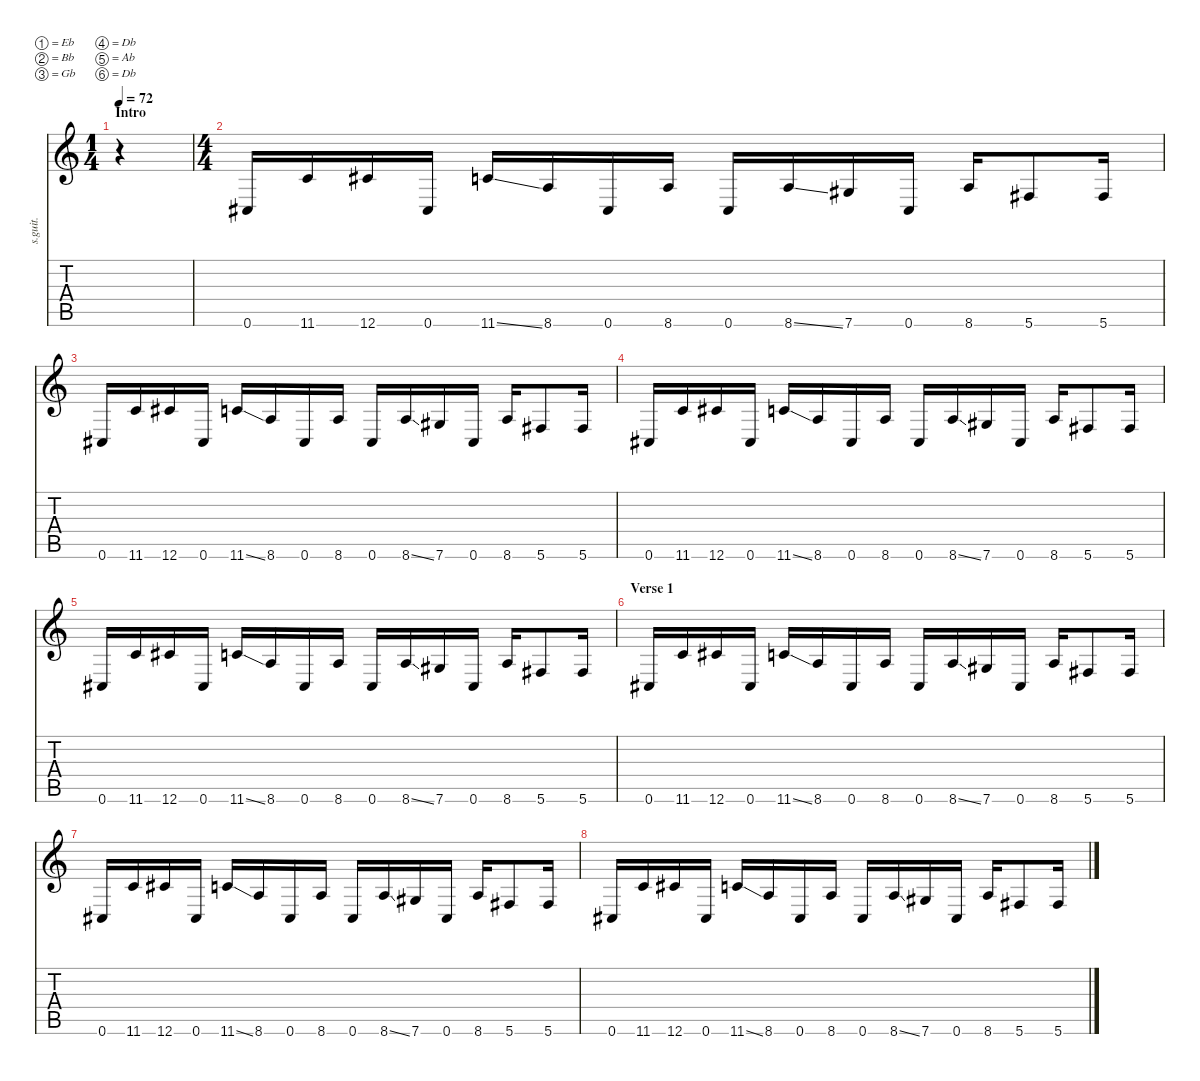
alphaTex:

\defaultSystemsLayout 4
\hideDynamics
\bracketExtendMode nobrackets
\track ("Stephen Carpenter 1" "s.guit.") {instrument distortionguitar}
\staff {score tabs}
\tuning (Eb4 Bb3 Gb3 Db3 Ab2 Db2)
\ts (1 4)
\beaming (8 2 2 2 2)
\section ("" "Intro")
\tempo 72
\clef g2
\ks c
r.4{dy fff instrument distortionguitar} |
\ts (4 4)
\beaming (8 2 2 2 2)
0.6{acc #}.16{lyrics (0 "") lyrics (1 "") lyrics (2 "") lyrics (3 "") lyrics (4 "")} 11.6.16{lyrics (0 "") lyrics (1 "") lyrics (2 "") lyrics (3 "") lyrics (4 "")} 12.6{acc #}.16{lyrics (0 "") lyrics (1 "") lyrics (2 "") lyrics (3 "") lyrics (4 "")} 0.6{acc #}.16{lyrics (0 "") lyrics (1 "") lyrics (2 "") lyrics (3 "") lyrics (4 "")} 11.6{ss}.16{lyrics (0 "") lyrics (1 "") lyrics (2 "") lyrics (3 "") lyrics (4 "")} 8.6.16{lyrics (0 "") lyrics (1 "") lyrics (2 "") lyrics (3 "") lyrics (4 "")} 0.6{acc #}.16{lyrics (0 "") lyrics (1 "") lyrics (2 "") lyrics (3 "") lyrics (4 "")} 8.6.16{lyrics (0 "") lyrics (1 "") lyrics (2 "") lyrics (3 "") lyrics (4 "")} 0.6{acc #}.16{lyrics (0 "") lyrics (1 "") lyrics (2 "") lyrics (3 "") lyrics (4 "")} 8.6{ss}.16{lyrics (0 "") lyrics (1 "") lyrics (2 "") lyrics (3 "") lyrics (4 "")} 7.6{acc #}.16{lyrics (0 "") lyrics (1 "") lyrics (2 "") lyrics (3 "") lyrics (4 "")} 0.6{acc #}.16{lyrics (0 "") lyrics (1 "") lyrics (2 "") lyrics (3 "") lyrics (4 "")} 8.6.16{lyrics (0 "") lyrics (1 "") lyrics (2 "") lyrics (3 "") lyrics (4 "")} 5.6{acc #}.8{lyrics (0 "") lyrics (1 "") lyrics (2 "") lyrics (3 "") lyrics (4 "")} 5.6{acc #}.16{lyrics (0 "") lyrics (1 "") lyrics (2 "") lyrics (3 "") lyrics (4 "")} |
0.6{acc #}.16{lyrics (0 "") lyrics (1 "") lyrics (2 "") lyrics (3 "") lyrics (4 "")} 11.6.16{lyrics (0 "") lyrics (1 "") lyrics (2 "") lyrics (3 "") lyrics (4 "")} 12.6{acc #}.16{lyrics (0 "") lyrics (1 "") lyrics (2 "") lyrics (3 "") lyrics (4 "")} 0.6{acc #}.16{lyrics (0 "") lyrics (1 "") lyrics (2 "") lyrics (3 "") lyrics (4 "")} 11.6{ss}.16{lyrics (0 "") lyrics (1 "") lyrics (2 "") lyrics (3 "") lyrics (4 "")} 8.6.16{lyrics (0 "") lyrics (1 "") lyrics (2 "") lyrics (3 "") lyrics (4 "")} 0.6{acc #}.16{lyrics (0 "") lyrics (1 "") lyrics (2 "") lyrics (3 "") lyrics (4 "")} 8.6.16{lyrics (0 "") lyrics (1 "") lyrics (2 "") lyrics (3 "") lyrics (4 "")} 0.6{acc #}.16{lyrics (0 "") lyrics (1 "") lyrics (2 "") lyrics (3 "") lyrics (4 "")} 8.6{ss}.16{lyrics (0 "") lyrics (1 "") lyrics (2 "") lyrics (3 "") lyrics (4 "")} 7.6{acc #}.16{lyrics (0 "") lyrics (1 "") lyrics (2 "") lyrics (3 "") lyrics (4 "")} 0.6{acc #}.16{lyrics (0 "") lyrics (1 "") lyrics (2 "") lyrics (3 "") lyrics (4 "")} 8.6.16{lyrics (0 "") lyrics (1 "") lyrics (2 "") lyrics (3 "") lyrics (4 "")} 5.6{acc #}.8{lyrics (0 "") lyrics (1 "") lyrics (2 "") lyrics (3 "") lyrics (4 "")} 5.6{acc #}.16{lyrics (0 "") lyrics (1 "") lyrics (2 "") lyrics (3 "") lyrics (4 "")} |
0.6{acc #}.16{lyrics (0 "") lyrics (1 "") lyrics (2 "") lyrics (3 "") lyrics (4 "")} 11.6.16{lyrics (0 "") lyrics (1 "") lyrics (2 "") lyrics (3 "") lyrics (4 "")} 12.6{acc #}.16{lyrics (0 "") lyrics (1 "") lyrics (2 "") lyrics (3 "") lyrics (4 "")} 0.6{acc #}.16{lyrics (0 "") lyrics (1 "") lyrics (2 "") lyrics (3 "") lyrics (4 "")} 11.6{ss}.16{lyrics (0 "") lyrics (1 "") lyrics (2 "") lyrics (3 "") lyrics (4 "")} 8.6.16{lyrics (0 "") lyrics (1 "") lyrics (2 "") lyrics (3 "") lyrics (4 "")} 0.6{acc #}.16{lyrics (0 "") lyrics (1 "") lyrics (2 "") lyrics (3 "") lyrics (4 "")} 8.6.16{lyrics (0 "") lyrics (1 "") lyrics (2 "") lyrics (3 "") lyrics (4 "")} 0.6{acc #}.16{lyrics (0 "") lyrics (1 "") lyrics (2 "") lyrics (3 "") lyrics (4 "")} 8.6{ss}.16{lyrics (0 "") lyrics (1 "") lyrics (2 "") lyrics (3 "") lyrics (4 "")} 7.6{acc #}.16{lyrics (0 "") lyrics (1 "") lyrics (2 "") lyrics (3 "") lyrics (4 "")} 0.6{acc #}.16{lyrics (0 "") lyrics (1 "") lyrics (2 "") lyrics (3 "") lyrics (4 "")} 8.6.16{lyrics (0 "") lyrics (1 "") lyrics (2 "") lyrics (3 "") lyrics (4 "")} 5.6{acc #}.8{lyrics (0 "") lyrics (1 "") lyrics (2 "") lyrics (3 "") lyrics (4 "")} 5.6{acc #}.16{lyrics (0 "") lyrics (1 "") lyrics (2 "") lyrics (3 "") lyrics (4 "")} |
0.6{acc #}.16{lyrics (0 "") lyrics (1 "") lyrics (2 "") lyrics (3 "") lyrics (4 "")} 11.6.16{lyrics (0 "") lyrics (1 "") lyrics (2 "") lyrics (3 "") lyrics (4 "")} 12.6{acc #}.16{lyrics (0 "") lyrics (1 "") lyrics (2 "") lyrics (3 "") lyrics (4 "")} 0.6{acc #}.16{lyrics (0 "") lyrics (1 "") lyrics (2 "") lyrics (3 "") lyrics (4 "")} 11.6{ss}.16{lyrics (0 "") lyrics (1 "") lyrics (2 "") lyrics (3 "") lyrics (4 "")} 8.6.16{lyrics (0 "") lyrics (1 "") lyrics (2 "") lyrics (3 "") lyrics (4 "")} 0.6{acc #}.16{lyrics (0 "") lyrics (1 "") lyrics (2 "") lyrics (3 "") lyrics (4 "")} 8.6.16{lyrics (0 "") lyrics (1 "") lyrics (2 "") lyrics (3 "") lyrics (4 "")} 0.6{acc #}.16{lyrics (0 "") lyrics (1 "") lyrics (2 "") lyrics (3 "") lyrics (4 "")} 8.6{ss}.16{lyrics (0 "") lyrics (1 "") lyrics (2 "") lyrics (3 "") lyrics (4 "")} 7.6{acc #}.16{lyrics (0 "") lyrics (1 "") lyrics (2 "") lyrics (3 "") lyrics (4 "")} 0.6{acc #}.16{lyrics (0 "") lyrics (1 "") lyrics (2 "") lyrics (3 "") lyrics (4 "")} 8.6.16{lyrics (0 "") lyrics (1 "") lyrics (2 "") lyrics (3 "") lyrics (4 "")} 5.6{acc #}.8{lyrics (0 "") lyrics (1 "") lyrics (2 "") lyrics (3 "") lyrics (4 "")} 5.6{acc #}.16{lyrics (0 "") lyrics (1 "") lyrics (2 "") lyrics (3 "") lyrics (4 "")} |
\section ("" "Verse 1")
0.6{acc #}.16{lyrics (0 "") lyrics (1 "") lyrics (2 "") lyrics (3 "") lyrics (4 "")} 11.6.16{lyrics (0 "") lyrics (1 "") lyrics (2 "") lyrics (3 "") lyrics (4 "")} 12.6{acc #}.16{lyrics (0 "") lyrics (1 "") lyrics (2 "") lyrics (3 "") lyrics (4 "")} 0.6{acc #}.16{lyrics (0 "") lyrics (1 "") lyrics (2 "") lyrics (3 "") lyrics (4 "")} 11.6{ss}.16{lyrics (0 "") lyrics (1 "") lyrics (2 "") lyrics (3 "") lyrics (4 "")} 8.6.16{lyrics (0 "") lyrics (1 "") lyrics (2 "") lyrics (3 "") lyrics (4 "")} 0.6{acc #}.16{lyrics (0 "") lyrics (1 "") lyrics (2 "") lyrics (3 "") lyrics (4 "")} 8.6.16{lyrics (0 "") lyrics (1 "") lyrics (2 "") lyrics (3 "") lyrics (4 "")} 0.6{acc #}.16{lyrics (0 "") lyrics (1 "") lyrics (2 "") lyrics (3 "") lyrics (4 "")} 8.6{ss}.16{lyrics (0 "") lyrics (1 "") lyrics (2 "") lyrics (3 "") lyrics (4 "")} 7.6{acc #}.16{lyrics (0 "") lyrics (1 "") lyrics (2 "") lyrics (3 "") lyrics (4 "")} 0.6{acc #}.16{lyrics (0 "") lyrics (1 "") lyrics (2 "") lyrics (3 "") lyrics (4 "")} 8.6.16{lyrics (0 "") lyrics (1 "") lyrics (2 "") lyrics (3 "") lyrics (4 "")} 5.6{acc #}.8{lyrics (0 "") lyrics (1 "") lyrics (2 "") lyrics (3 "") lyrics (4 "")} 5.6{acc #}.16{lyrics (0 "") lyrics (1 "") lyrics (2 "") lyrics (3 "") lyrics (4 "")} |
0.6{acc #}.16{lyrics (0 "") lyrics (1 "") lyrics (2 "") lyrics (3 "") lyrics (4 "")} 11.6.16{lyrics (0 "") lyrics (1 "") lyrics (2 "") lyrics (3 "") lyrics (4 "")} 12.6{acc #}.16{lyrics (0 "") lyrics (1 "") lyrics (2 "") lyrics (3 "") lyrics (4 "")} 0.6{acc #}.16{lyrics (0 "") lyrics (1 "") lyrics (2 "") lyrics (3 "") lyrics (4 "")} 11.6{ss}.16{lyrics (0 "") lyrics (1 "") lyrics (2 "") lyrics (3 "") lyrics (4 "")} 8.6.16{lyrics (0 "") lyrics (1 "") lyrics (2 "") lyrics (3 "") lyrics (4 "")} 0.6{acc #}.16{lyrics (0 "") lyrics (1 "") lyrics (2 "") lyrics (3 "") lyrics (4 "")} 8.6.16{lyrics (0 "") lyrics (1 "") lyrics (2 "") lyrics (3 "") lyrics (4 "")} 0.6{acc #}.16{lyrics (0 "") lyrics (1 "") lyrics (2 "") lyrics (3 "") lyrics (4 "")} 8.6{ss}.16{lyrics (0 "") lyrics (1 "") lyrics (2 "") lyrics (3 "") lyrics (4 "")} 7.6{acc #}.16{lyrics (0 "") lyrics (1 "") lyrics (2 "") lyrics (3 "") lyrics (4 "")} 0.6{acc #}.16{lyrics (0 "") lyrics (1 "") lyrics (2 "") lyrics (3 "") lyrics (4 "")} 8.6.16{lyrics (0 "") lyrics (1 "") lyrics (2 "") lyrics (3 "") lyrics (4 "")} 5.6{acc #}.8{lyrics (0 "") lyrics (1 "") lyrics (2 "") lyrics (3 "") lyrics (4 "")} 5.6{acc #}.16{lyrics (0 "") lyrics (1 "") lyrics (2 "") lyrics (3 "") lyrics (4 "")} |
0.6{acc #}.16{lyrics (0 "") lyrics (1 "") lyrics (2 "") lyrics (3 "") lyrics (4 "")} 11.6.16{lyrics (0 "") lyrics (1 "") lyrics (2 "") lyrics (3 "") lyrics (4 "")} 12.6{acc #}.16{lyrics (0 "") lyrics (1 "") lyrics (2 "") lyrics (3 "") lyrics (4 "")} 0.6{acc #}.16{lyrics (0 "") lyrics (1 "") lyrics (2 "") lyrics (3 "") lyrics (4 "")} 11.6{ss}.16{lyrics (0 "") lyrics (1 "") lyrics (2 "") lyrics (3 "") lyrics (4 "")} 8.6.16{lyrics (0 "") lyrics (1 "") lyrics (2 "") lyrics (3 "") lyrics (4 "")} 0.6{acc #}.16{lyrics (0 "") lyrics (1 "") lyrics (2 "") lyrics (3 "") lyrics (4 "")} 8.6.16{lyrics (0 "") lyrics (1 "") lyrics (2 "") lyrics (3 "") lyrics (4 "")} 0.6{acc #}.16{lyrics (0 "") lyrics (1 "") lyrics (2 "") lyrics (3 "") lyrics (4 "")} 8.6{ss}.16{lyrics (0 "") lyrics (1 "") lyrics (2 "") lyrics (3 "") lyrics (4 "")} 7.6{acc #}.16{lyrics (0 "") lyrics (1 "") lyrics (2 "") lyrics (3 "") lyrics (4 "")} 0.6{acc #}.16{lyrics (0 "") lyrics (1 "") lyrics (2 "") lyrics (3 "") lyrics (4 "")} 8.6.16{lyrics (0 "") lyrics (1 "") lyrics (2 "") lyrics (3 "") lyrics (4 "")} 5.6{acc #}.8{lyrics (0 "") lyrics (1 "") lyrics (2 "") lyrics (3 "") lyrics (4 "")} 5.6{acc #}.16{lyrics (0 "") lyrics (1 "") lyrics (2 "") lyrics (3 "") lyrics (4 "")}
